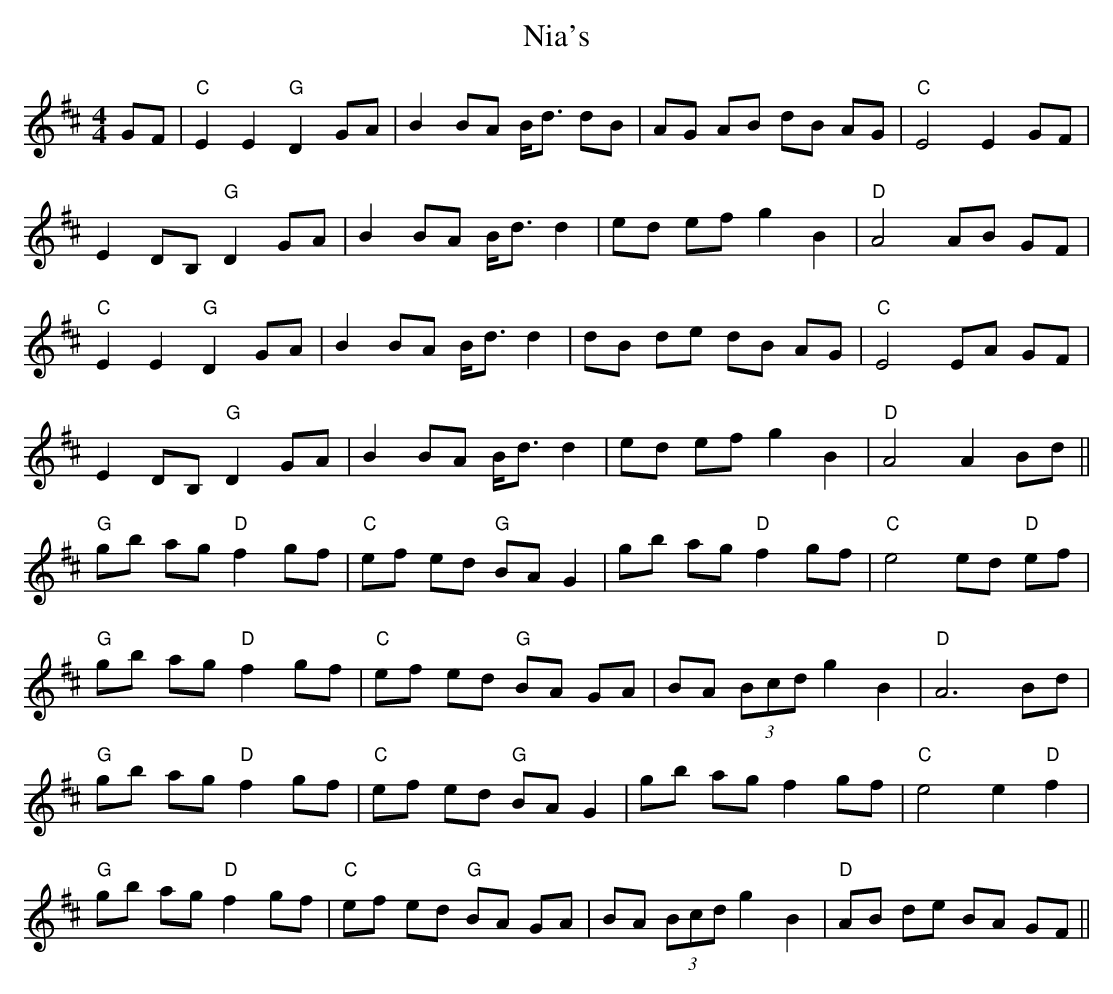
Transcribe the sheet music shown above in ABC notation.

X:1
T: Nia's
M: 4/4
L: 1/8
K: Edor
GF|"C"E2 E2 "G"D2 GA|B2 BA B<d dB|AG AB dB AG|"C"E4 E2 GF|
E2 DB, "G"D2 GA|B2 BA B<d d2|ed ef g2 B2|"D"A4 AB GF|
"C"E2 E2 "G"D2 GA|B2 BA B<d d2|dB de dB AG|"C"E4 EA GF|
E2 DB, "G"D2 GA|B2 BA B<d d2|ed ef g2 B2|"D"A4 A2 Bd||
"G"gb ag "D"f2 gf|"C"ef ed "G"BA G2|gb ag "D"f2 gf|"C"e4 ed "D"ef|
"G"gb ag "D"f2 gf|"C"ef ed "G"BA GA|BA (3Bcd g2 B2|"D"A6 Bd|
"G"gb ag "D"f2 gf|"C"ef ed "G"BA G2|gb ag f2 gf|"C"e4 e2 "D"f2|
"G"gb ag "D"f2 gf|"C"ef ed "G"BA GA|BA (3Bcd g2 B2|"D"AB de BA GF||
